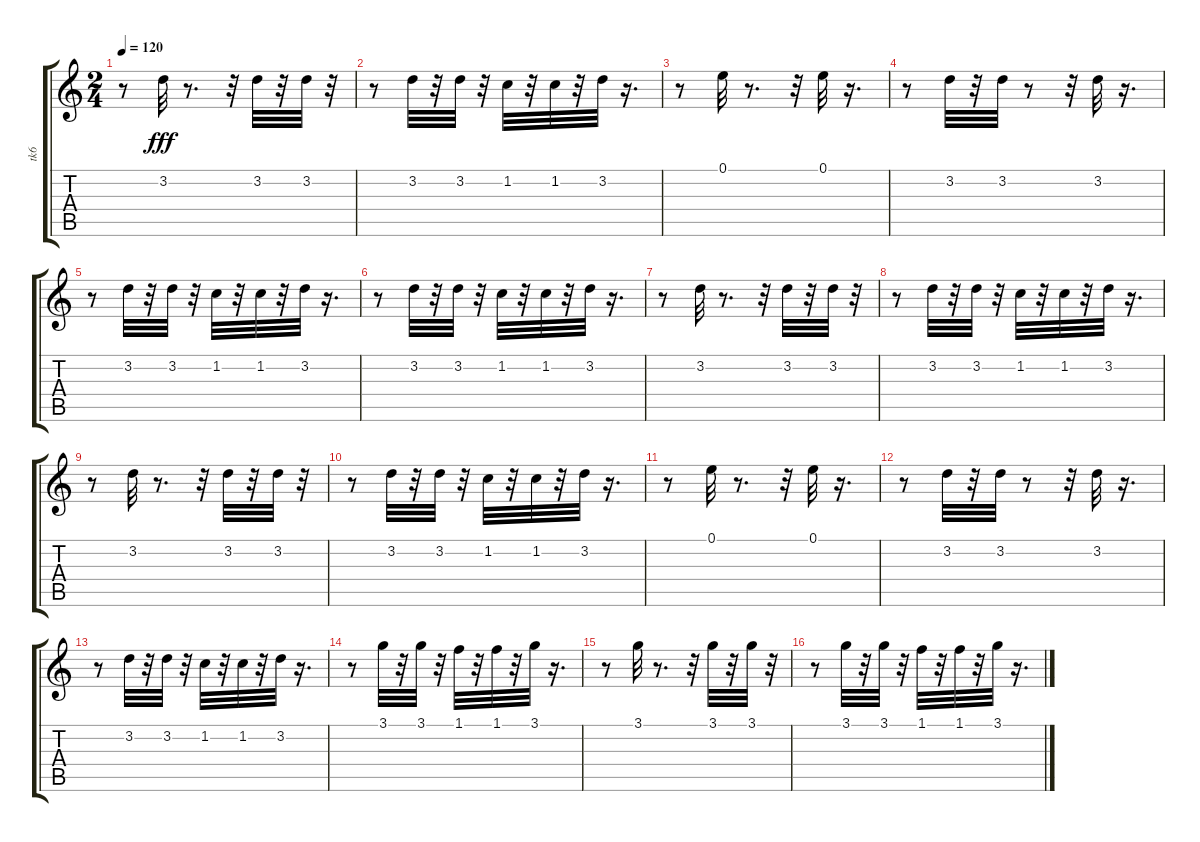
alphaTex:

\track ("tk6" "tk6") {instrument electricguitarmuted}
\staff {score tabs}
\tuning (E4 B3 G3 D3 A2 E2) {hide}
\ts (2 4)
\tempo 120
\clef g2
\ks c
r.8{dy fff} 3.2.32 r.8{d} r.32 3.2.32 r.32 3.2.32 r.32 |
r.8 3.2.32 r.32 3.2.32 r.32 1.2.32 r.32 1.2.32 r.32 3.2.32 r.16{d} |
r.8 0.1.32 r.8{d} r.32 0.1.32 r.16{d} |
r.8 3.2.32 r.32 3.2.32 r.8 r.32 3.2.32 r.16{d} |
r.8 3.2.32 r.32 3.2.32 r.32 1.2.32 r.32 1.2.32 r.32 3.2.32 r.16{d} |
r.8 3.2.32 r.32 3.2.32 r.32 1.2.32 r.32 1.2.32 r.32 3.2.32 r.16{d} |
r.8 3.2.32 r.8{d} r.32 3.2.32 r.32 3.2.32 r.32 |
r.8 3.2.32 r.32 3.2.32 r.32 1.2.32 r.32 1.2.32 r.32 3.2.32 r.16{d} |
r.8 3.2.32 r.8{d} r.32 3.2.32 r.32 3.2.32 r.32 |
r.8 3.2.32 r.32 3.2.32 r.32 1.2.32 r.32 1.2.32 r.32 3.2.32 r.16{d} |
r.8 0.1.32 r.8{d} r.32 0.1.32 r.16{d} |
r.8 3.2.32 r.32 3.2.32 r.8 r.32 3.2.32 r.16{d} |
r.8 3.2.32 r.32 3.2.32 r.32 1.2.32 r.32 1.2.32 r.32 3.2.32 r.16{d} |
r.8 3.1.32 r.32 3.1.32 r.32 1.1.32 r.32 1.1.32 r.32 3.1.32 r.16{d} |
r.8 3.1.32 r.8{d} r.32 3.1.32 r.32 3.1.32 r.32 |
r.8 3.1.32 r.32 3.1.32 r.32 1.1.32 r.32 1.1.32 r.32 3.1.32 r.16{d}
